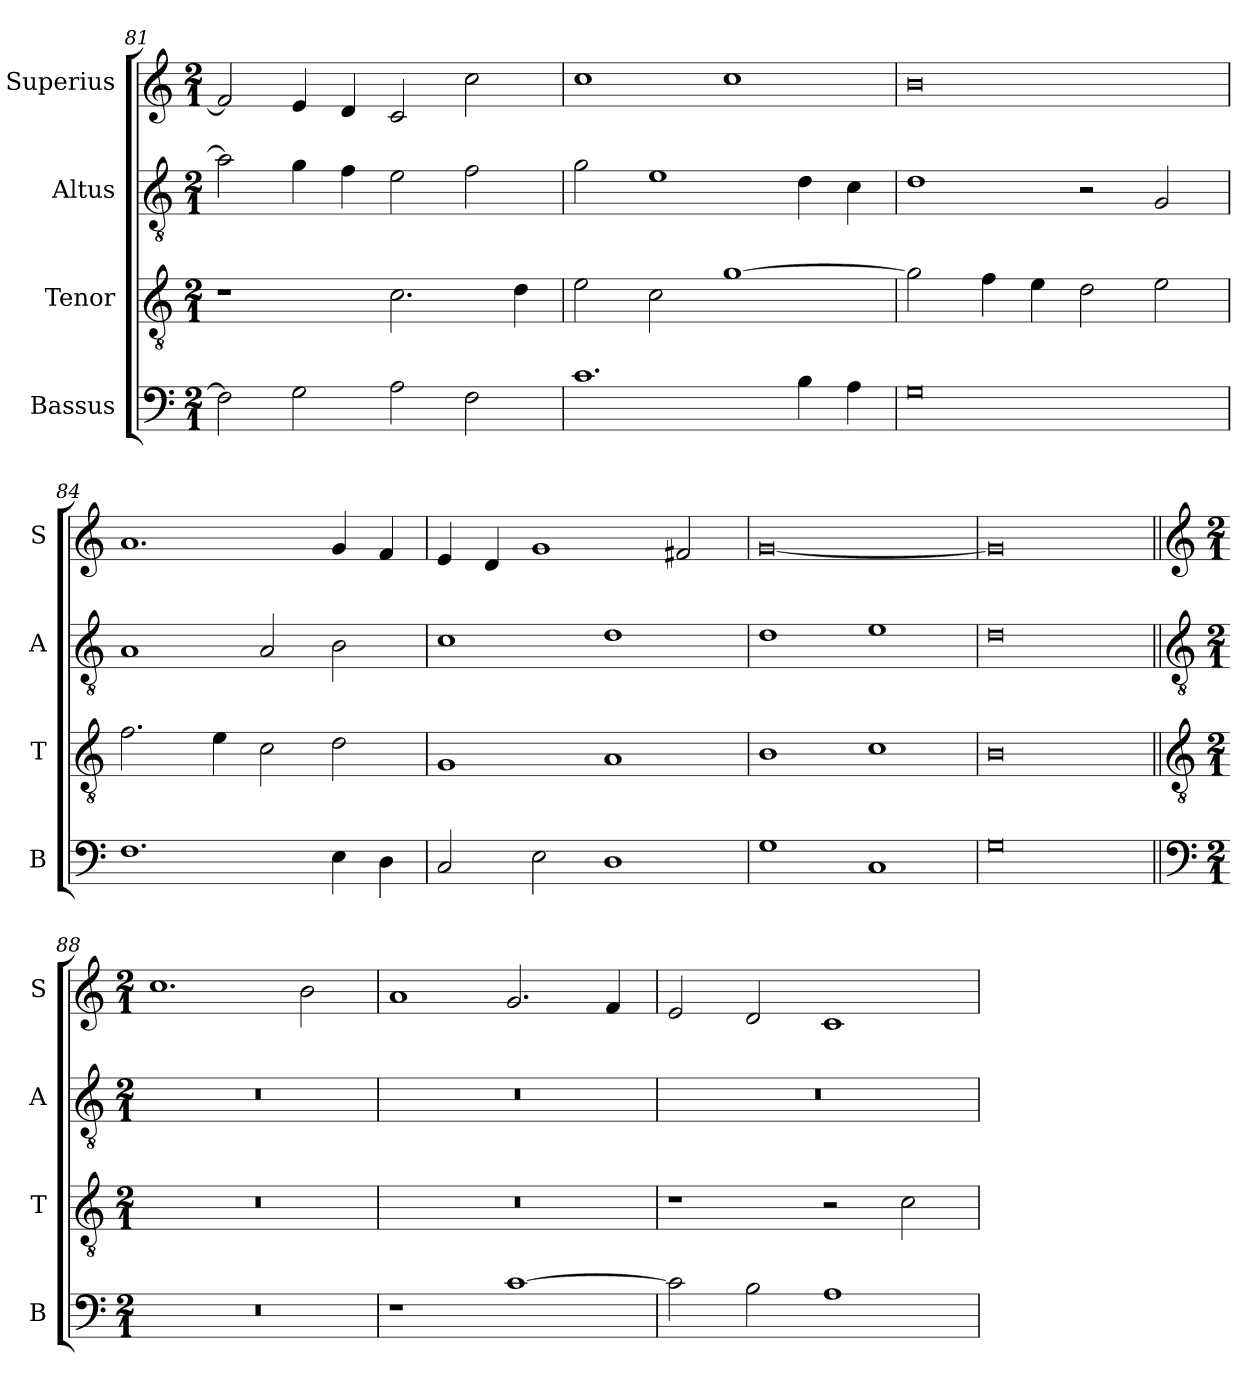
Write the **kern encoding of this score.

**kern	**kern	**kern	**kern
*part4	*part3	*part2	*part1
*staff4	*staff3	*staff2	*staff1
*I"Bassus	*I"Tenor	*I"Altus	*I"Superius
*I'B	*I'T	*I'A	*I'S
*clefF4	*clefGv2	*clefGv2	*clefG2
*k[]	*k[]	*k[]	*k[]
*M2/1	*M2/1	*M2/1	*M2/1
=81	=81	=81	=81
2F\]	1r	2a\]	2f/]
2G\	.	4g\	4e/
.	.	4f\	4d/
2A\	2.c\	2e\	2c/
2F\	.	2f\	2cc\
.	4d\	.	.
=82	=82	=82	=82
1.c	2e\	2g\	1cc
.	2c\	1e	.
.	[1g	.	1cc
4B\	.	4d\	.
4A\	.	4c\	.
=83	=83	=83	=83
0G	2g\]	1d	0b
.	4f\	.	.
.	4e\	.	.
.	2d\	2r	.
.	2e\	2G/	.
=84	=84	=84	=84
1.F	2.f\	1A	1.a
.	4e\	.	.
.	2c\	2A/	.
4E\	2d\	2B\	4g/
4D\	.	.	4f/
=85	=85	=85	=85
2C/	1G	1c	4e/
.	.	.	4d/
2E\	.	.	1g
1D	1A	1d	.
.	.	.	2f#X/
=86	=86	=86	=86
1G	1B	1d	[0g
1C	1c	1e	.
=87	=87	=87	=87
0G	0B	0d	0g]
!!LO:LB:g=z
=88||	=88||	=88||	=88||
*clefF4	*clefGv2	*clefGv2	*clefG2
*k[]	*k[]	*k[]	*k[]
*M2/1	*M2/1	*M2/1	*M2/1
0r	0r	0r	1.cc
.	.	.	2b\
=89	=89	=89	=89
1r	0r	0r	1a
[1c	.	.	2.g/
.	.	.	4f/
=90	=90	=90	=90
2c\]	1r	0r	2e/
2B\	.	.	2d/
1A	2r	.	1c
.	2c\	.	.
=	=	=	=
*-	*-	*-	*-
